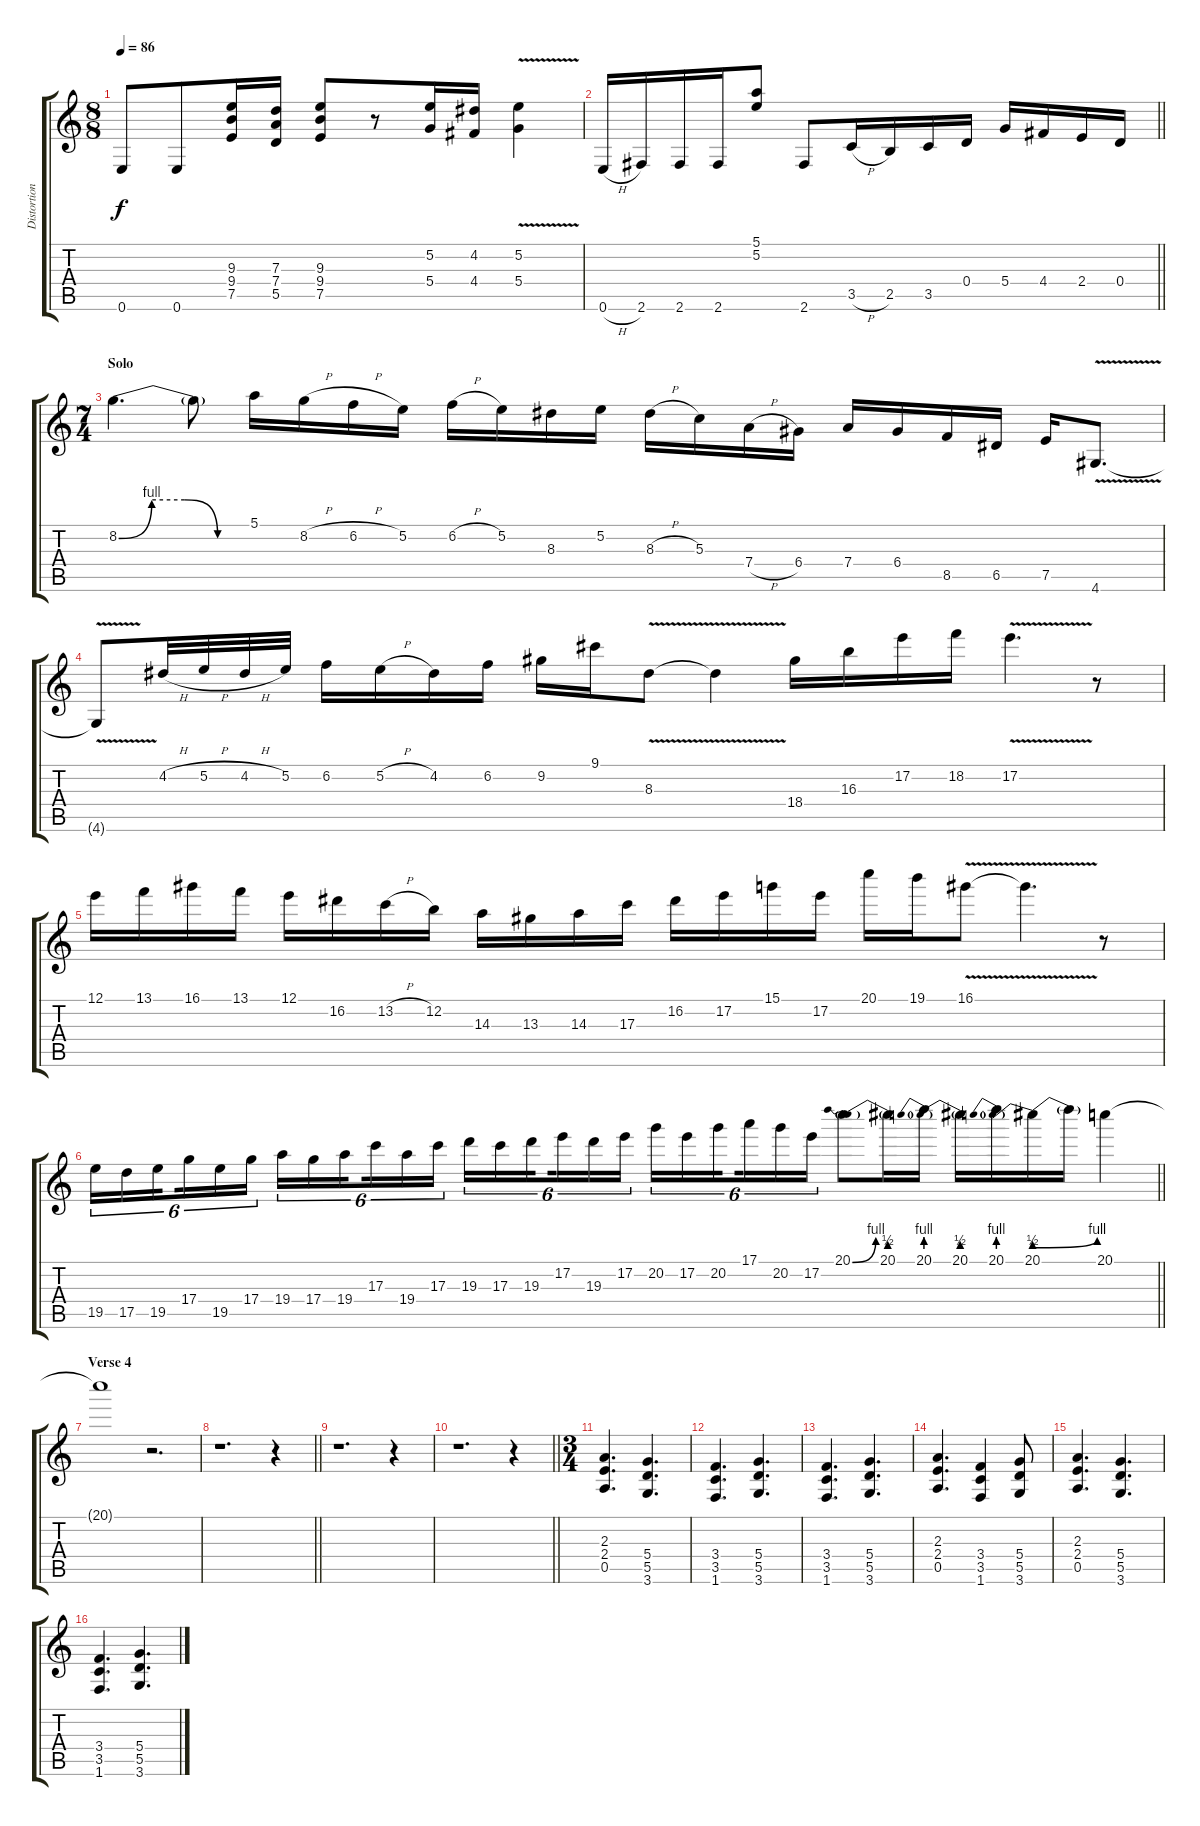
\track ("Distortion" "Distortion") {instrument distortionguitar}
\staff {score tabs}
\tuning (E4 B3 G3 D3 A2 E2) {hide}
\ts (8 8)
\tempo 86
\clef g2
\ks c
0.6.8{dy f} 0.6.8 (9.3 9.4 7.5).16 (7.3 7.4 5.5).16 (9.3 9.4 7.5).8 r.8 (5.2 5.4).16 (4.2 4.4).16 (5.2{v} 5.4{v}).4 |
\barLineRight lightlight
0.6{h}.16 2.6.16 2.6.16 2.6.16 (5.1 5.2).8 2.6.8 3.5{h}.16 2.5.16 3.5.16 0.4.16 5.4.16 4.4.16 2.4.16 0.4.16 |
\ts (7 4)
\section ("" "Solo")
8.2{be (custom 0 0 15 4 30 4 45 0 60 0)}.4{d} 8.2{t}.8 5.1.16 8.2{h}.16 6.2{h}.16 5.2.16 6.2{h}.16 5.2.16 8.3.16 5.2.16 8.3{h}.16 5.3.16 7.4{h}.16 6.4.16 7.4.16 6.4.16 8.5.16 6.5.16 7.5.16 4.6{v}.8{d} |
4.6{t}.8 4.2{h}.32 5.2{h}.32 4.2{h}.32 5.2.32 6.2.16 5.2{h}.16 4.2.16 6.2.16 9.2.16 9.1.16 8.3{v}.8 8.3{t}.4 18.4.16 16.3.16 17.2.16 18.2.16 17.2{v}.4{d} r.8 |
12.1.16 13.1.16 16.1.16 13.1.16 12.1.16 16.2.16 13.2{h}.16 12.2.16 14.3.16 13.3.16 14.3.16 17.3.16 16.2.16 17.2.16 15.1.16 17.2.16 20.1.16 19.1.16 16.1{v}.8 16.1{t}.4{d} r.8 |
\barLineRight lightlight
19.5.16{tu (6 4)} 17.5.16{tu (6 4)} 19.5.16{tu (6 4) beam splitsecondary} 17.4.16{tu (6 4)} 19.5.16{tu (6 4)} 17.4.16{tu (6 4)} 19.4.16{tu (6 4)} 17.4.16{tu (6 4)} 19.4.16{tu (6 4) beam splitsecondary} 17.3.16{tu (6 4)} 19.4.16{tu (6 4)} 17.3.16{tu (6 4)} 19.3.16{tu (6 4)} 17.3.16{tu (6 4)} 19.3.16{tu (6 4) beam splitsecondary} 17.2.16{tu (6 4)} 19.3.16{tu (6 4)} 17.2.16{tu (6 4)} 20.2.16{tu (6 4)} 17.2.16{tu (6 4)} 20.2.16{tu (6 4) beam splitsecondary} 17.1.16{tu (6 4)} 20.2.16{tu (6 4)} 17.2.16{tu (6 4)} 20.1{be (bend 0 0 60 4)}.8 20.1{be (prebend 0 2 60 2)}.16 20.1{be (prebend 0 4 60 4)}.16 20.1{be (prebend 0 2 60 2)}.16 20.1{be (prebend 0 4 60 4)}.16 20.1{be (prebendbend 0 2 60 4)}.16 20.1{t}.16 20.1.4 |
\section ("" "Verse 4")
20.1{t}.1 r.2{d} |
\barLineRight lightlight
r.1{d} r.4 |
r.1{d} r.4 |
\barLineRight lightlight
r.1{d} r.4 |
\ts (3 4)
(2.3 2.4 0.5).4{d volume 4} (5.4 5.5 3.6).4{d} |
(3.4 3.5 1.6).4{d} (5.4 5.5 3.6).4{d} |
(3.4 3.5 1.6).4{d} (5.4 5.5 3.6).4{d} |
(2.3 2.4 0.5).4{d} (3.4 3.5 1.6).4 (5.4 5.5 3.6).8 |
(2.3 2.4 0.5).4{d} (5.4 5.5 3.6).4{d} |
(3.4 3.5 1.6).4{d} (5.4 5.5 3.6).4{d}
